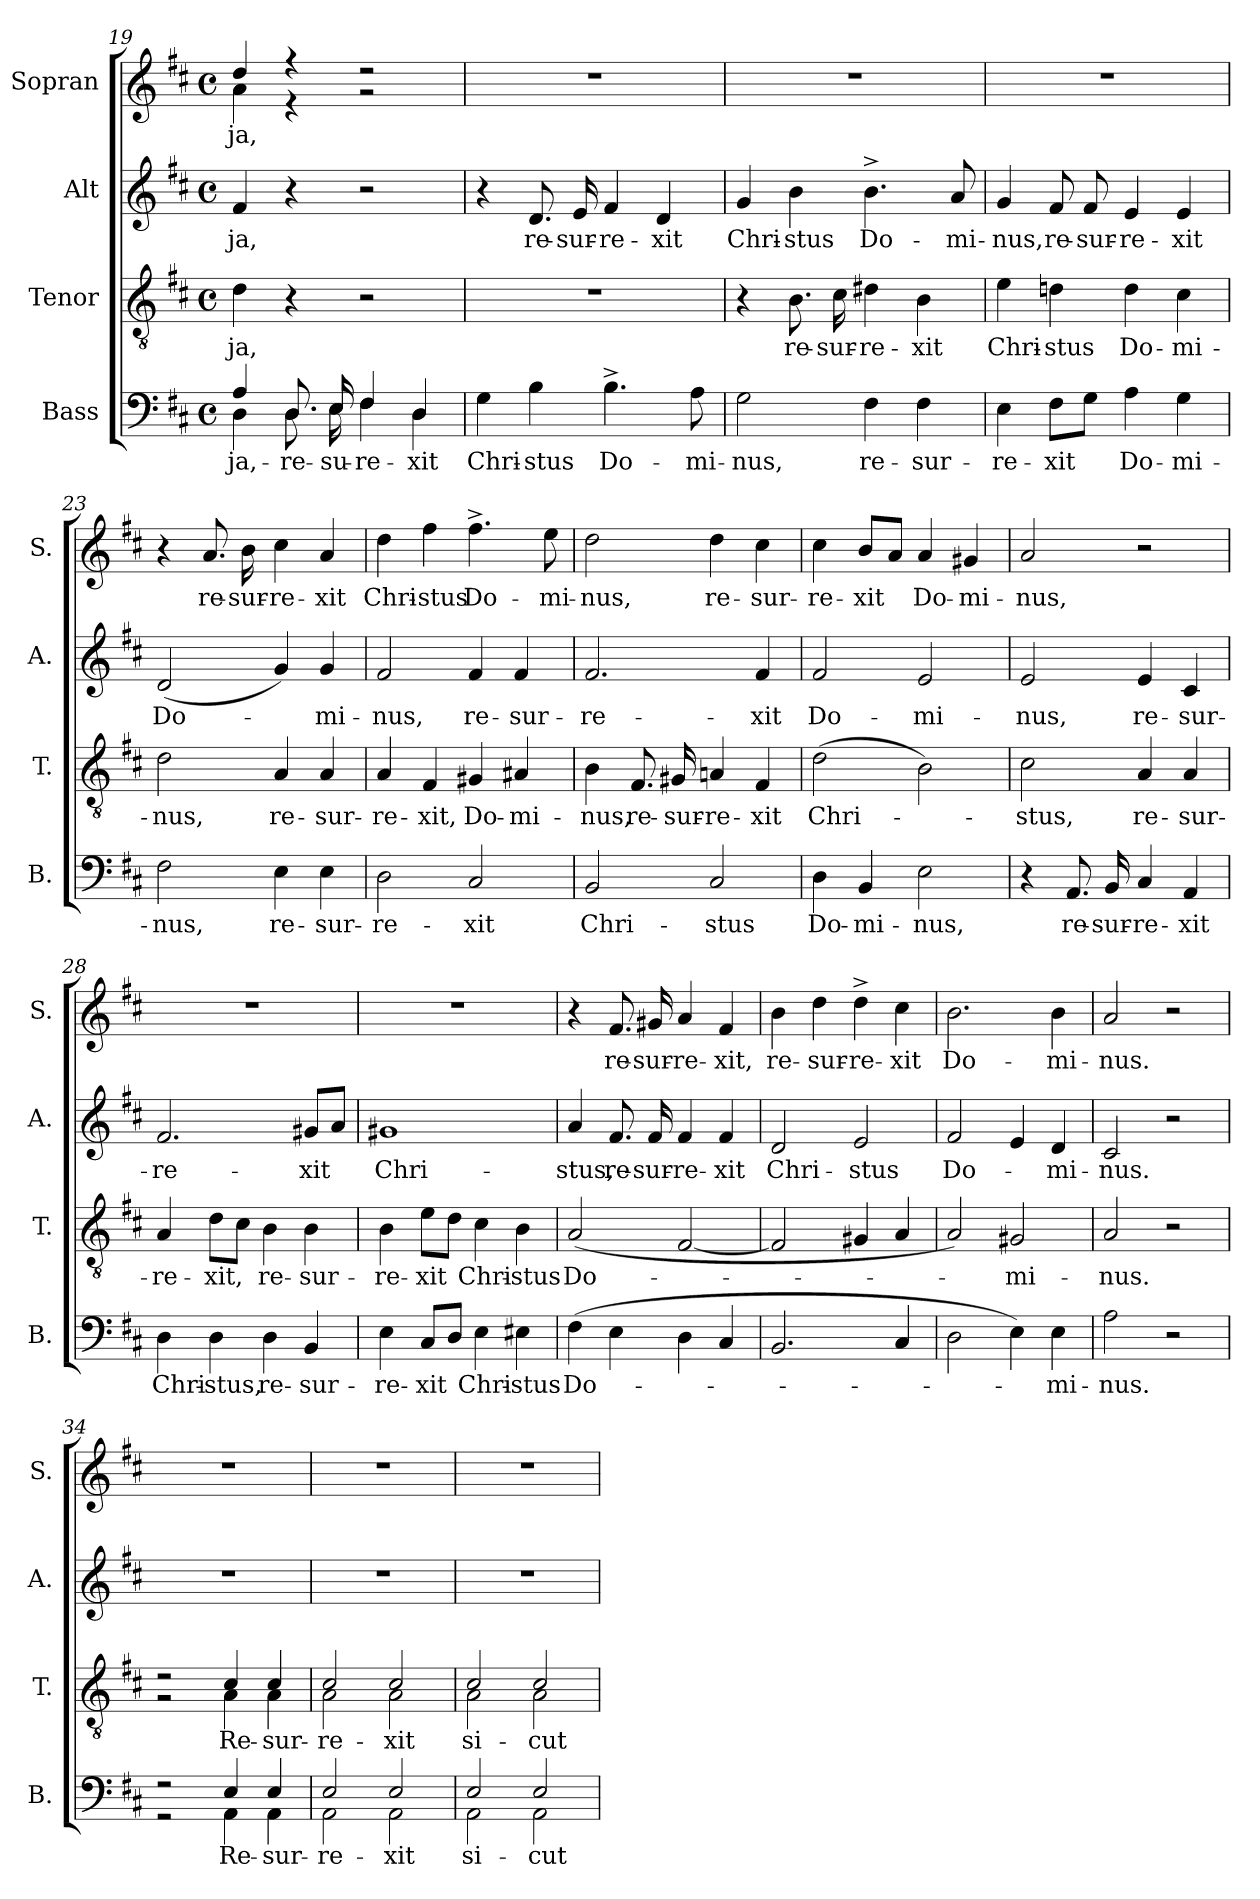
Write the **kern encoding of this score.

**kern	**text	**kern	**text	**kern	**text	**kern	**text
*part4	*part4	*part3	*part3	*part2	*part2	*part1	*part1
*staff4	*staff4	*staff3	*staff3	*staff2	*staff2	*staff1	*staff1
*I"Bass	*	*I"Tenor	*	*I"Alt	*	*I"Sopran	*
*I'B.	*	*I'T.	*	*I'A.	*	*I'S.	*
*clefF4	*	*clefGv2	*	*clefG2	*	*clefG2	*
*k[f#c#]	*	*k[f#c#]	*	*k[f#c#]	*	*k[f#c#]	*
*D:	*	*D:	*	*D:	*	*D:	*
*M4/4	*	*M4/4	*	*M4/4	*	*M4/4	*
*met(c)	*	*met(c)	*	*met(c)	*	*met(c)	*
=19	=19	=19	=19	=19	=19	=19	=19
!	!LO:LY:b	!	!LO:LY:b	!	!LO:LY:b	!	!LO:LY:b
*^	*	*	*	*	*	*^	*
4A/	4D\	-ja,-	4d\	-ja,	4f#/	-ja,	4dd/	4a\	-ja,
!	!	!LO:LY:b	!	!	!	!	!	!	!
8.D/	8.D\	-re-	4r	.	4r	.	4r	4r	.
!	!	!LO:LY:b	!	!	!	!	!	!	!
16E/	16E\	-su-	.	.	.	.	.	.	.
!	!	!LO:LY:b	!	!	!	!	!	!	!
4F#/	4F#\	-re-	2r	.	2r	.	2r	2r	.
!	!	!LO:LY:b	!	!	!	!	!	!	!
4D/	4D\	-xit	.	.	.	.	.	.	.
*	*	*	*	*	*	*	*v	*v	*
=20	=20	=20	=20	=20	=20	=20	=20	=20
!	!	!LO:LY:b	!	!	!	!	!	!
*v	*v	*	*	*	*	*	*	*
4G\	Chri-	1r	.	4r	.	1r	.
!	!LO:LY:b	!	!	!	!LO:LY:b	!	!
4B\	-stus	.	.	8.d/	re-	.	.
!	!	!	!	!	!LO:LY:b	!	!
.	.	.	.	16e/	-sur-	.	.
!	!LO:LY:b	!	!	!	!LO:LY:b	!	!
4.B^>\	Do-	.	.	4f#/	-re-	.	.
!	!	!	!	!	!LO:LY:b	!	!
.	.	.	.	4d/	-xit	.	.
!	!LO:LY:b	!	!	!	!	!	!
8A\	-mi-	.	.	.	.	.	.
=21	=21	=21	=21	=21	=21	=21	=21
!	!LO:LY:b	!	!	!	!LO:LY:b	!	!
2G\	-nus,	4r	.	4g/	Chri-	1r	.
!	!	!	!LO:LY:b	!	!LO:LY:b	!	!
.	.	8.B\	re-	4b\	-stus	.	.
!	!	!	!LO:LY:b	!	!	!	!
.	.	16c#\	-sur-	.	.	.	.
!	!LO:LY:b	!	!LO:LY:b	!	!LO:LY:b	!	!
4F#\	re-	4d#X\	-re-	4.b^>\	Do-	.	.
!	!LO:LY:b	!	!LO:LY:b	!	!	!	!
4F#\	-sur-	4B\	-xit	.	.	.	.
!	!	!	!	!	!LO:LY:b	!	!
.	.	.	.	8a/	-mi-	.	.
!!LO:LB:g=z
=22	=22	=22	=22	=22	=22	=22	=22
!	!LO:LY:b	!	!LO:LY:b	!	!LO:LY:b	!	!
4E\	-re-	4e\	Chri-	4g/	-nus,	1r	.
!	!LO:LY:b	!	!LO:LY:b	!	!LO:LY:b	!	!
8F#\L	-xit	4dn\	-stus	8f#/	re-	.	.
!	!	!	!	!	!LO:LY:b	!	!
8G\J	.	.	.	8f#/	-sur-	.	.
!	!LO:LY:b	!	!LO:LY:b	!	!LO:LY:b	!	!
4A\	Do-	4d\	Do-	4e/	-re-	.	.
!	!LO:LY:b	!	!LO:LY:b	!	!LO:LY:b	!	!
4G\	-mi-	4c#\	-mi-	4e/	-xit	.	.
=23	=23	=23	=23	=23	=23	=23	=23
!	!LO:LY:b	!	!LO:LY:b	!	!LO:LY:b	!	!
2F#\	-nus,	2d\	-nus,	(<2d/	Do-	4r	.
!	!	!	!	!	!	!	!LO:LY:b
.	.	.	.	.	.	8.a/	re-
!	!	!	!	!	!	!	!LO:LY:b
.	.	.	.	.	.	16b\	-sur-
!	!LO:LY:b	!	!LO:LY:b	!	!	!	!LO:LY:b
4E\	re-	4A/	re-	4g/)	.	4cc#\	-re-
!	!LO:LY:b	!	!LO:LY:b	!	!LO:LY:b	!	!LO:LY:b
4E\	-sur-	4A/	-sur-	4g/	-mi-	4a/	-xit
=24	=24	=24	=24	=24	=24	=24	=24
!	!LO:LY:b	!	!LO:LY:b	!	!LO:LY:b	!	!LO:LY:b
2D\	-re-	4A/	-re-	2f#/	-nus,	4dd\	Chri-
!	!	!	!LO:LY:b	!	!	!	!LO:LY:b
.	.	4F#/	-xit,	.	.	4ff#\	-stus
!	!LO:LY:b	!	!LO:LY:b	!	!LO:LY:b	!	!LO:LY:b
2C#/	-xit	4G#X/	Do-	4f#/	re-	4.ff#^>\	Do-
!	!	!	!LO:LY:b	!	!LO:LY:b	!	!
.	.	4A#X/	-mi-	4f#/	-sur-	.	.
!	!	!	!	!	!	!	!LO:LY:b
.	.	.	.	.	.	8ee\	-mi-
=25	=25	=25	=25	=25	=25	=25	=25
!	!LO:LY:b	!	!LO:LY:b	!	!LO:LY:b	!	!LO:LY:b
2BB/	Chri-	4B\	-nus,	2.f#/	-re-	2dd\	-nus,
!	!	!	!LO:LY:b	!	!	!	!
.	.	8.F#/	re-	.	.	.	.
!	!	!	!LO:LY:b	!	!	!	!
.	.	16G#X/	-sur-	.	.	.	.
!	!LO:LY:b	!	!LO:LY:b	!	!	!	!LO:LY:b
2C#/	-stus	4An/	-re-	.	.	4dd\	re-
!	!	!	!LO:LY:b	!	!LO:LY:b	!	!LO:LY:b
.	.	4F#/	-xit	4f#/	-xit	4cc#\	-sur-
!!LO:PB:g=z
=26	=26	=26	=26	=26	=26	=26	=26
!	!LO:LY:b	!	!LO:LY:b	!	!LO:LY:b	!	!LO:LY:b
4D\	Do-	(>2d\	Chri-	2f#/	Do-	4cc#\	-re-
!	!LO:LY:b	!	!	!	!	!	!LO:LY:b
4BB/	-mi-	.	.	.	.	8b/L	-xit
.	.	.	.	.	.	8a/J	.
!	!LO:LY:b	!	!	!	!LO:LY:b	!	!LO:LY:b
2E\	-nus,	2B\)	.	2e/	-mi-	4a/	Do-
!	!	!	!	!	!	!	!LO:LY:b
.	.	.	.	.	.	4g#X/	-mi-
=27	=27	=27	=27	=27	=27	=27	=27
!	!	!	!LO:LY:b	!	!LO:LY:b	!	!LO:LY:b
4r	.	2c#\	-stus,	2e/	-nus,	2a/	-nus,
!	!LO:LY:b	!	!	!	!	!	!
8.AA/	re-	.	.	.	.	.	.
!	!LO:LY:b	!	!	!	!	!	!
16BB/	-sur-	.	.	.	.	.	.
!	!LO:LY:b	!	!LO:LY:b	!	!LO:LY:b	!	!
4C#/	-re-	4A/	re-	4e/	re-	2r	.
!	!LO:LY:b	!	!LO:LY:b	!	!LO:LY:b	!	!
4AA/	-xit	4A/	-sur-	4c#/	-sur-	.	.
=28	=28	=28	=28	=28	=28	=28	=28
!	!LO:LY:b	!	!LO:LY:b	!	!LO:LY:b	!	!
4D\	Chri-	4A/	-re-	2.f#/	-re-	1r	.
!	!LO:LY:b	!	!LO:LY:b	!	!	!	!
4D\	-stus,	8d\L	-xit,	.	.	.	.
.	.	8c#\J	.	.	.	.	.
!	!LO:LY:b	!	!LO:LY:b	!	!	!	!
4D\	re-	4B\	re-	.	.	.	.
!	!LO:LY:b	!	!LO:LY:b	!	!LO:LY:b	!	!
4BB/	-sur-	4B\	-sur-	8g#X/L	-xit	.	.
.	.	.	.	8a/J	.	.	.
=29	=29	=29	=29	=29	=29	=29	=29
!	!LO:LY:b	!	!LO:LY:b	!	!LO:LY:b	!	!
4E\	-re-	4B\	-re-	1g#X	Chri-	1r	.
!	!LO:LY:b	!	!LO:LY:b	!	!	!	!
8C#/L	-xit	8e\L	-xit	.	.	.	.
8D/J	.	8d\J	.	.	.	.	.
!	!LO:LY:b	!	!LO:LY:b	!	!	!	!
4E\	Chri-	4c#\	Chri-	.	.	.	.
!	!LO:LY:b	!	!LO:LY:b	!	!	!	!
4E#X\	-stus	4B\	-stus	.	.	.	.
!!LO:LB:g=z
=30	=30	=30	=30	=30	=30	=30	=30
!	!LO:LY:b	!	!LO:LY:b	!	!LO:LY:b	!	!
(>4F#\	Do-	(2A/	Do-	4a/	-stus,	4r	.
!	!	!	!	!	!LO:LY:b	!	!LO:LY:b
4E\	.	.	.	8.f#/	re-	8.f#/	re-
!	!	!	!	!	!LO:LY:b	!	!LO:LY:b
.	.	.	.	16f#/	-sur-	16g#X/	-sur-
!	!	!	!	!	!LO:LY:b	!	!LO:LY:b
4D\	.	[2F#/	.	4f#/	-re-	4a/	-re-
!	!	!	!	!	!LO:LY:b	!	!LO:LY:b
4C#/	.	.	.	4f#/	-xit	4f#/	-xit,
=31	=31	=31	=31	=31	=31	=31	=31
!	!	!	!	!	!LO:LY:b	!	!LO:LY:b
2.BB/	.	2F#/]	.	2d/	Chri-	4b\	re-
!	!	!	!	!	!	!	!LO:LY:b
.	.	.	.	.	.	4dd\	-sur-
!	!	!	!	!	!LO:LY:b	!	!LO:LY:b
.	.	4G#X/	.	2e/	-stus	4dd^>\	-re-
!	!	!	!	!	!	!	!LO:LY:b
4C#/	.	4A/	.	.	.	4cc#\	-xit
=32	=32	=32	=32	=32	=32	=32	=32
!	!	!	!	!	!LO:LY:b	!	!LO:LY:b
2D\	.	2A/)	.	2f#/	Do-	2.b\	Do-
!	!	!	!LO:LY:b	!	!	!	!
4E\)	.	2G#X/	-mi-	4e/	.	.	.
!	!LO:LY:b	!	!	!	!LO:LY:b	!	!LO:LY:b
4E\	-mi-	.	.	4d/	-mi-	4b\	-mi-
=33	=33	=33	=33	=33	=33	=33	=33
!	!LO:LY:b	!	!LO:LY:b	!	!LO:LY:b	!	!LO:LY:b
2A\	-nus.	2A/	-nus.	2c#/	-nus.	2a/	-nus.
2r	.	2r	.	2r	.	2r	.
=34	=34	=34	=34	=34	=34	=34	=34
*^	*	*^	*	*	*	*	*
2r	2r	.	2r	2r	.	1r	.	1r	.
!	!	!LO:LY:b	!	!	!LO:LY:b	!	!	!	!
4E/	4AA\	Re-	4c#/	4A\	Re-	.	.	.	.
!	!	!LO:LY:b	!	!	!LO:LY:b	!	!	!	!
4E/	4AA\	-sur-	4c#/	4A\	-sur-	.	.	.	.
=35	=35	=35	=35	=35	=35	=35	=35	=35	=35
!	!	!LO:LY:b	!	!	!LO:LY:b	!	!	!	!
2E/	2AA\	-re-	2c#/	2A\	-re-	1r	.	1r	.
!	!	!LO:LY:b	!	!	!LO:LY:b	!	!	!	!
2E/	2AA\	-xit	2c#/	2A\	-xit	.	.	.	.
!!LO:LB:g=z
=36	=36	=36	=36	=36	=36	=36	=36	=36	=36
!	!	!LO:LY:b	!	!	!LO:LY:b	!	!	!	!
2E/	2AA\	si-	2c#/	2A\	si-	1r	.	1r	.
!	!	!LO:LY:b	!	!	!LO:LY:b	!	!	!	!
2E/	2AA\	-cut	2c#/	2A\	-cut	.	.	.	.
*v	*v	*	*	*	*	*	*	*	*
*	*	*v	*v	*	*	*	*	*
=	=	=	=	=	=	=	=
*-	*-	*-	*-	*-	*-	*-	*-
